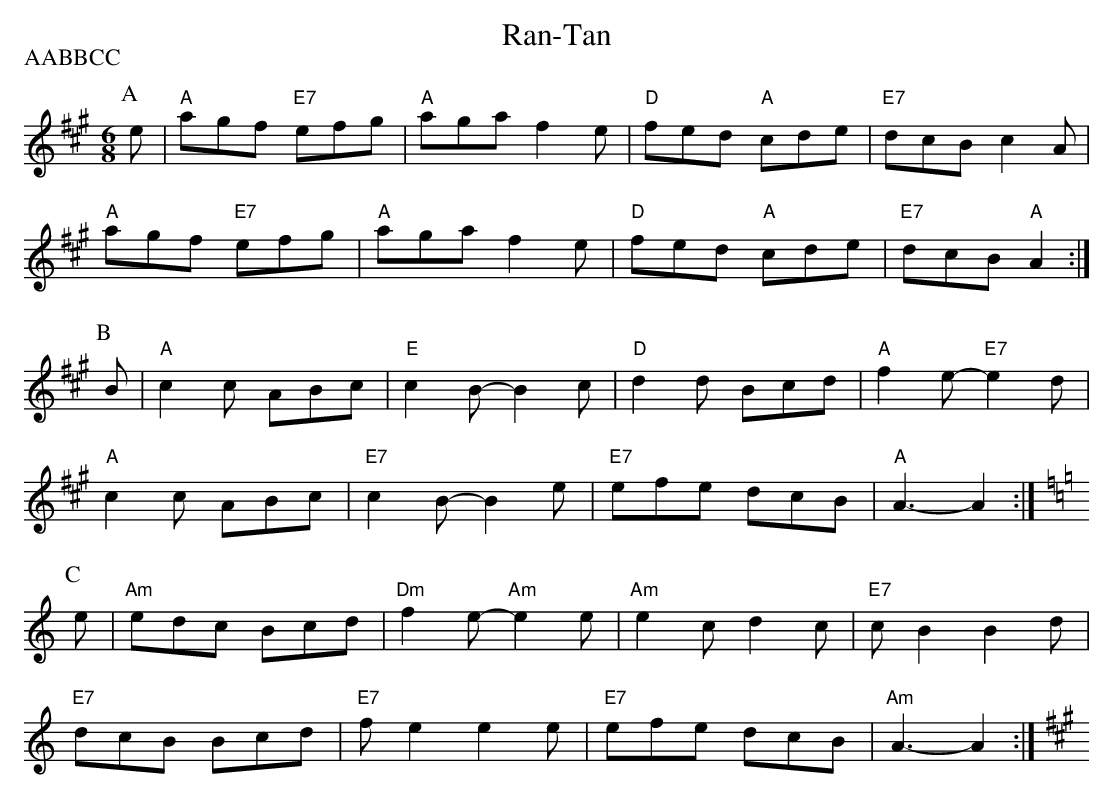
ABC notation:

X:1
T:Ran-Tan
P:AABBCC
M:6/8
K:A
P:A
e|"A"agf "E7"efg|"A"aga f2e|"D"fed "A"cde|"E7"dcB c2A|
"A"agf "E7"efg|"A"aga f2e|"D"fed "A"cde|"E7"dcB "A"A2:|
P:B
B|"A"c2c ABc|"E"c2B -B2c|"D"d2d Bcd|"A"f2e -"E7"e2d|
"A"c2c ABc|"E7"c2B -B2e|"E7"efe dcB|"A"A3 -A2:|
K:Am
P:C
e|"Am"edc Bcd|"Dm"f2e -"Am"e2e|"Am"e2c d2c|"E7"cB2 B2d|
"E7"dcB Bcd|"E7"fe2 e2e|"E7"efe dcB|"Am"A3 -A2:|
K:A
||
